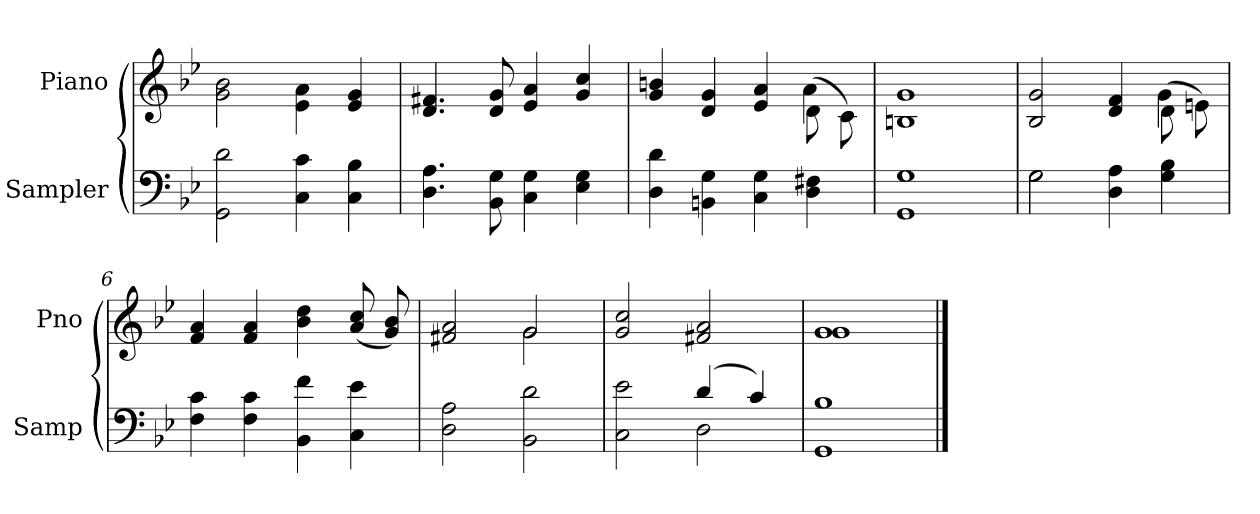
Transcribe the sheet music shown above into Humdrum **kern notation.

**kern	**kern
*part2	*part1
*staff2	*staff1
*I"Sampler	*I"Piano
*I'Samp	*I'Pno
*clefF4	*clefG2
*k[b-e-]	*k[b-e-]
*B-:	*B-:
=1	=1
2GG 2d	2g\ 2b-\
4C 4c	4e-\ 4a\
4C 4B-	4e- 4g
=2	=2
4.D 4.A	4.d 4.f#X
8BB- 8G	8d 8g
4C 4G	4e- 4a
4E- 4G	4g 4cc
=3	=3
*	*^
4D 4d	4g 4bn	2.ryy
4BBn 4G	4d 4g	.
4C 4G	4e- 4a	.
4D 4F#X	(8d\	4a
.	8c\)	.
*	*v	*v
=4	=4
1GG 1G	1Bn 1g
=5	=5
*^	*^
2G\	2G	2B- 2g	2.ryy
4D 4A	2ryy	4d 4f	.
4G 4B-	.	(8d\	4g
.	.	8en\)	.
*v	*v	*	*
*	*v	*v
=6	=6
4F 4c	4f 4a
4F 4c	4f 4a
4BB- 4f	4b- 4dd
4C 4e-	(8a/ 8cc/
.	8g/ 8b-/)
=7	=7
*	*^
2D 2A	2f#X 2a	2ryy
2BB- 2d	2g/	2g
*	*v	*v
=8	=8
*^	*
2C 2e-	2ryy	2g 2cc
(4d/	2D	2f#X 2a
4c/)	.	.
*v	*v	*
=9	=9
*	*^
1GG 1B-	1g/	1g
*	*v	*v
==	==
*-	*-
